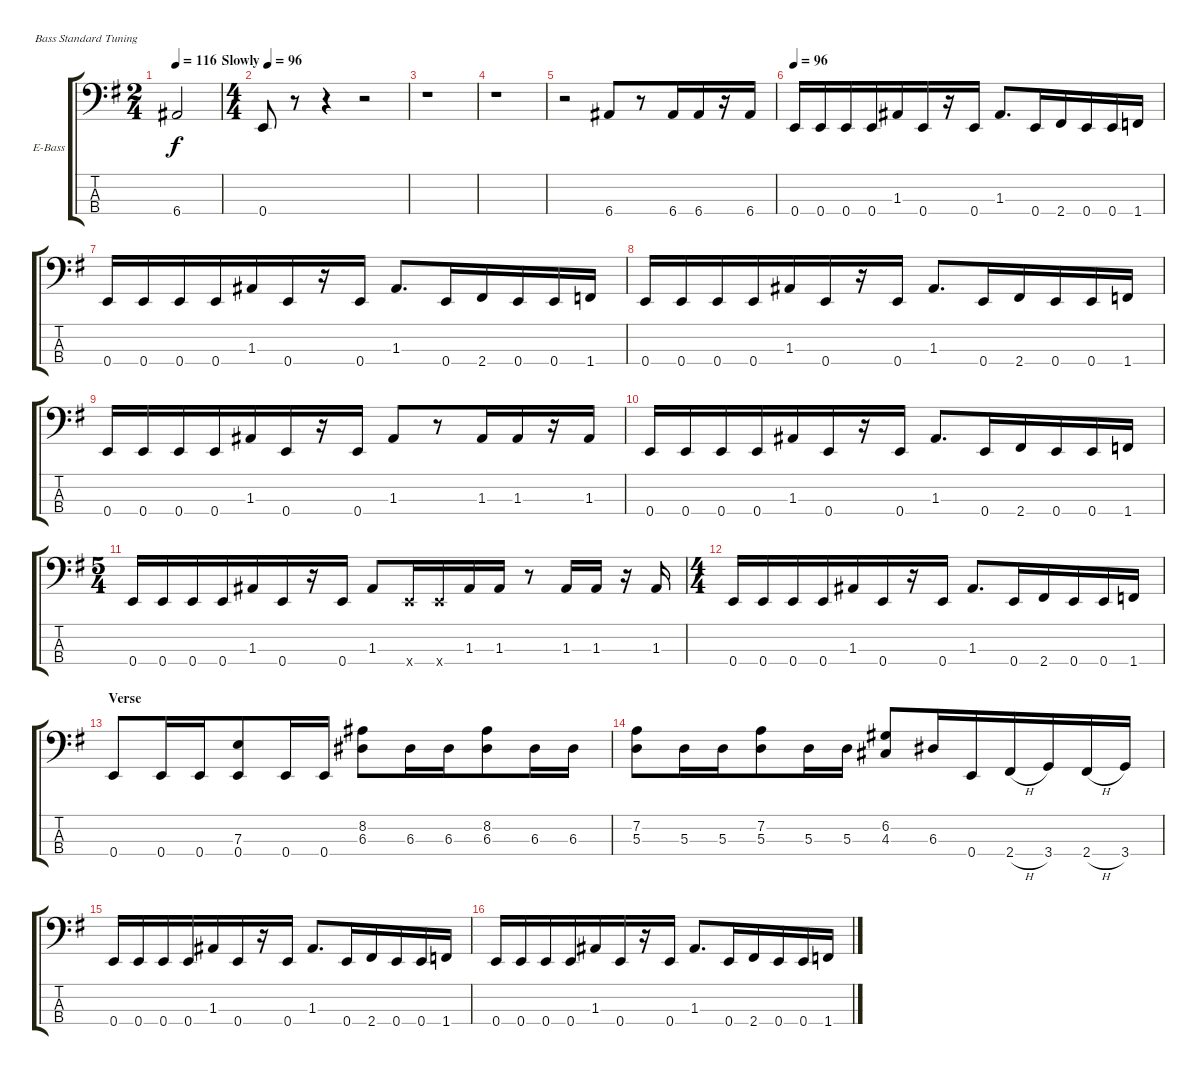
\bracketExtendMode groupsimilarinstruments
\firstSystemTrackNameOrientation horizontal
\otherSystemsTrackNameOrientation horizontal
\track ("Bass" "E-Bass") {instrument electricbasspick}
\staff {score tabs}
\tuning (G2 D2 A1 E1)
\ts (2 4)
\beaming (8 4 4)
\tempo 116
\tempo (96 "Slowly" 1)
\clef f4
\scale
1.08575
\ks g
6.4.2{dy f} |
\ts (4 4)
\beaming (8 4 4)
\scale
0.91425 0.4.8 r.8 r.4 r.2 |
\scale
1.05549 r.1 |
\scale
0.944515 r.1 |
\scale
1.05549 r.2 6.4.8 r.8 6.4.16 6.4.16 r.16 6.4.16 |
\tempo 96
\scale
0.944515 0.4.16 0.4.16 0.4.16 0.4.16 1.3.16 0.4.16 r.16 0.4.16 1.3.8{d} 0.4.16 2.4.16 0.4.16 0.4.16 1.4.16 |
\scale
1.05549 0.4.16 0.4.16 0.4.16 0.4.16 1.3.16 0.4.16 r.16 0.4.16 1.3.8{d} 0.4.16 2.4.16 0.4.16 0.4.16 1.4.16 |
\scale
0.944515 0.4.16 0.4.16 0.4.16 0.4.16 1.3.16 0.4.16 r.16 0.4.16 1.3.8{d} 0.4.16 2.4.16 0.4.16 0.4.16 1.4.16 |
\scale
1.05549 0.4.16 0.4.16 0.4.16 0.4.16 1.3.16 0.4.16 r.16 0.4.16 1.3.8 r.8 1.3.16 1.3.16 r.16 1.3.16 |
\scale
0.944515 0.4.16 0.4.16 0.4.16 0.4.16 1.3.16 0.4.16 r.16 0.4.16 1.3.8{d} 0.4.16 2.4.16 0.4.16 0.4.16 1.4.16 |
\ts (5 4)
\beaming (8 4 4)
\scale
1.08575 0.4.16 0.4.16 0.4.16 0.4.16 1.3.16 0.4.16 r.16 0.4.16 1.3.8 0.4{x}.16 0.4{x}.16 1.3.16 1.3.16 r.8 1.3.16 1.3.16 r.16 1.3.16 |
\ts (4 4)
\beaming (8 4 4)
\scale
0.91425 0.4.16 0.4.16 0.4.16 0.4.16 1.3.16 0.4.16 r.16 0.4.16 1.3.8{d} 0.4.16 2.4.16 0.4.16 0.4.16 1.4.16 |
\section ("" "Verse")
\scale
1.05549 0.4.8 0.4.16 0.4.16 (7.3 0.4).8 0.4.16 0.4.16 (8.2 6.3).8 6.3.16 6.3.16 (8.2 6.3).8 6.3.16 6.3.16 |
\scale
0.944515 (7.2 5.3).8 5.3.16 5.3.16 (7.2 5.3).8 5.3.16 5.3.16 (6.2 4.3).8 6.3.16 0.4.16 2.4{h}.16 3.4.16 2.4{h}.16 3.4.16 |
\scale
1.05549 0.4.16 0.4.16 0.4.16 0.4.16 1.3.16 0.4.16 r.16 0.4.16 1.3.8{d} 0.4.16 2.4.16 0.4.16 0.4.16 1.4.16 |
\scale
0.944515 0.4.16 0.4.16 0.4.16 0.4.16 1.3.16 0.4.16 r.16 0.4.16 1.3.8{d} 0.4.16 2.4.16 0.4.16 0.4.16 1.4.16
